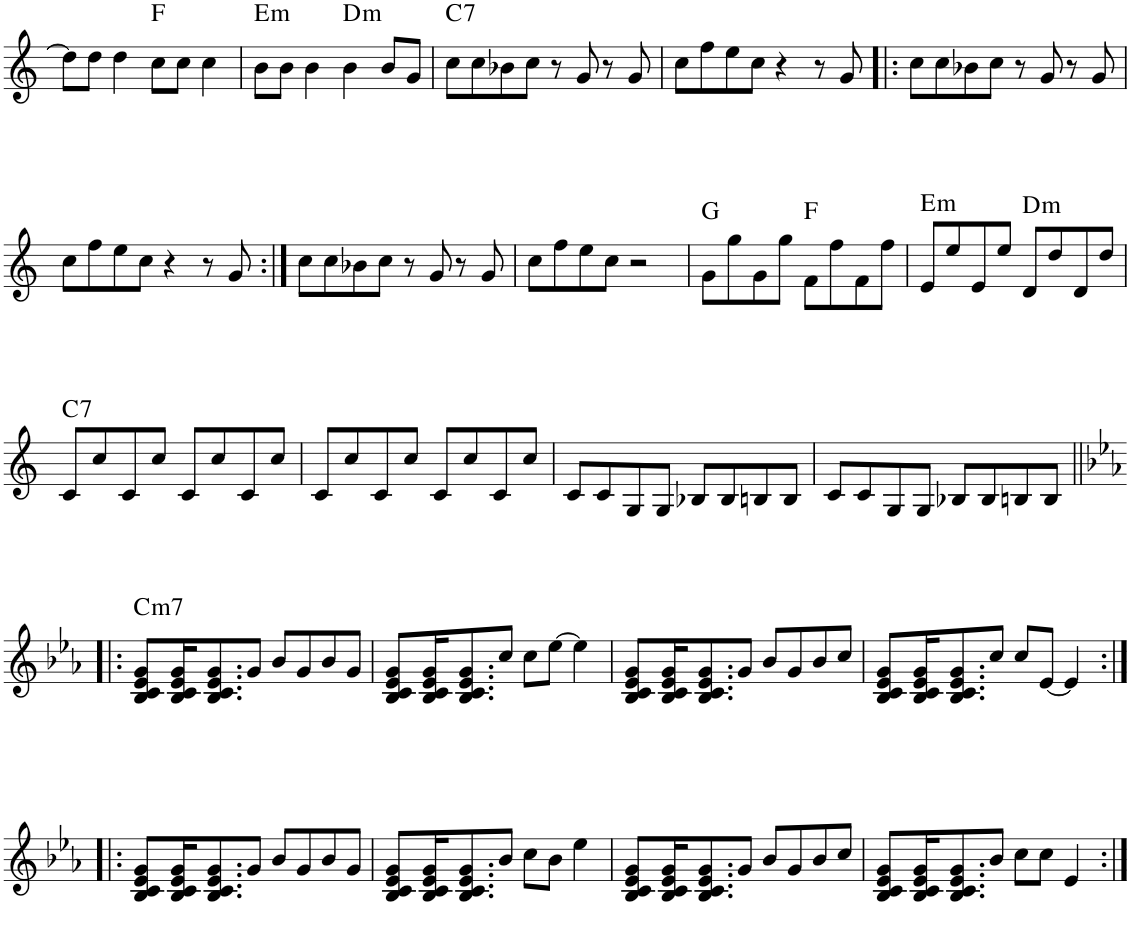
**kern	**harte
*part1	*part1
*staff1	*
*I"Piano	*
*I'Pno.	*
!!LO:PB:g=z
*clefG2	*
*k[]	*
*M4/4	*
=67	=67
8dd\L]	.
8dd\J	.
4dd\	.
8cc\L	F:maj
8cc\J	.
4cc\	.
=68	=68
!	!LO:H:kt=m
8b\L	E:min
8b\J	.
4b\	.
!	!LO:H:kt=m
4b\	D:min
8b/L	.
8g/J	.
=69	=69
!	!LO:H:kt=7
8cc\L	C:7
8cc\	.
8b-X\	.
8cc\J	.
8r	.
8g/	.
8r	.
8g/	.
=70	=70
8cc\L	.
8ff\	.
8ee\	.
8cc\J	.
4r	.
8r	.
8g/	.
=71!|:	=71!|:
8cc\L	.
8cc\	.
8b-X\	.
8cc\J	.
8r	.
8g/	.
8r	.
8g/	.
!!LO:LB:g=z
=72	=72
8cc\L	.
8ff\	.
8ee\	.
8cc\J	.
4r	.
8r	.
8g/	.
=73:|!	=73:|!
8cc\L	.
8cc\	.
8b-X\	.
8cc\J	.
8r	.
8g/	.
8r	.
8g/	.
=74	=74
8cc\L	.
8ff\	.
8ee\	.
8cc\J	.
2r	.
=75	=75
8g\L	G:maj
8gg\	.
8g\	.
8gg\J	.
8f\L	F:maj
8ff\	.
8f\	.
8ff\J	.
=76	=76
!	!LO:H:kt=m
8e/L	E:min
8ee/	.
8e/	.
8ee/J	.
!	!LO:H:kt=m
8d/L	D:min
8dd/	.
8d/	.
8dd/J	.
!!LO:LB:g=z
=77	=77
!	!LO:H:kt=7
8c/L	C:7
8cc/	.
8c/	.
8cc/J	.
8c/L	.
8cc/	.
8c/	.
8cc/J	.
=78	=78
8c/L	.
8cc/	.
8c/	.
8cc/J	.
8c/L	.
8cc/	.
8c/	.
8cc/J	.
=79	=79
8c/L	.
8c/	.
8G/	.
8G/J	.
8B-X/L	.
8B-/	.
8Bn/	.
8B/J	.
=80	=80
8c/L	.
8c/	.
8G/	.
8G/J	.
8B-X/L	.
8B-/	.
8Bn/	.
8B/J	.
!!LO:LB:g=z
=81!|:	=81!|:
*k[b-e-a-]	*
!	!LO:H:kt=m7
8B-/ 8c/ 8e-/ 8g/L	C:min7
16B-/ 16c/ 16e-/ 16g/K	.
8.B-/ 8.c/ 8.e-/ 8.g/	.
8g/J	.
8b-/L	.
8g/	.
8b-/	.
8g/J	.
=82	=82
8B-/ 8c/ 8e-/ 8g/L	.
16B-/ 16c/ 16e-/ 16g/K	.
8.B-/ 8.c/ 8.e-/ 8.g/	.
8cc/J	.
8cc\L	.
[8ee-\J	.
4ee-\]	.
=83	=83
8B-/ 8c/ 8e-/ 8g/L	.
16B-/ 16c/ 16e-/ 16g/K	.
8.B-/ 8.c/ 8.e-/ 8.g/	.
8g/J	.
8b-/L	.
8g/	.
8b-/	.
8cc/J	.
=84	=84
8B-/ 8c/ 8e-/ 8g/L	.
16B-/ 16c/ 16e-/ 16g/K	.
8.B-/ 8.c/ 8.e-/ 8.g/	.
8cc/J	.
8cc/L	.
[8e-/J	.
4e-/]	.
!!LO:LB:g=z
=85:|!|:	=85:|!|:
8B-/ 8c/ 8e-/ 8g/L	.
16B-/ 16c/ 16e-/ 16g/K	.
8.B-/ 8.c/ 8.e-/ 8.g/	.
8g/J	.
8b-/L	.
8g/	.
8b-/	.
8g/J	.
=86	=86
8B-/ 8c/ 8e-/ 8g/L	.
16B-/ 16c/ 16e-/ 16g/K	.
8.B-/ 8.c/ 8.e-/ 8.g/	.
8b-/J	.
8cc\L	.
8b-\J	.
4ee-\	.
=87	=87
8B-/ 8c/ 8e-/ 8g/L	.
16B-/ 16c/ 16e-/ 16g/K	.
8.B-/ 8.c/ 8.e-/ 8.g/	.
8g/J	.
8b-/L	.
8g/	.
8b-/	.
8cc/J	.
=88	=88
8B-/ 8c/ 8e-/ 8g/L	.
16B-/ 16c/ 16e-/ 16g/K	.
8.B-/ 8.c/ 8.e-/ 8.g/	.
8b-/J	.
8cc\L	.
8cc\J	.
4e-/	.
=:|!	=:|!
*-	*-
